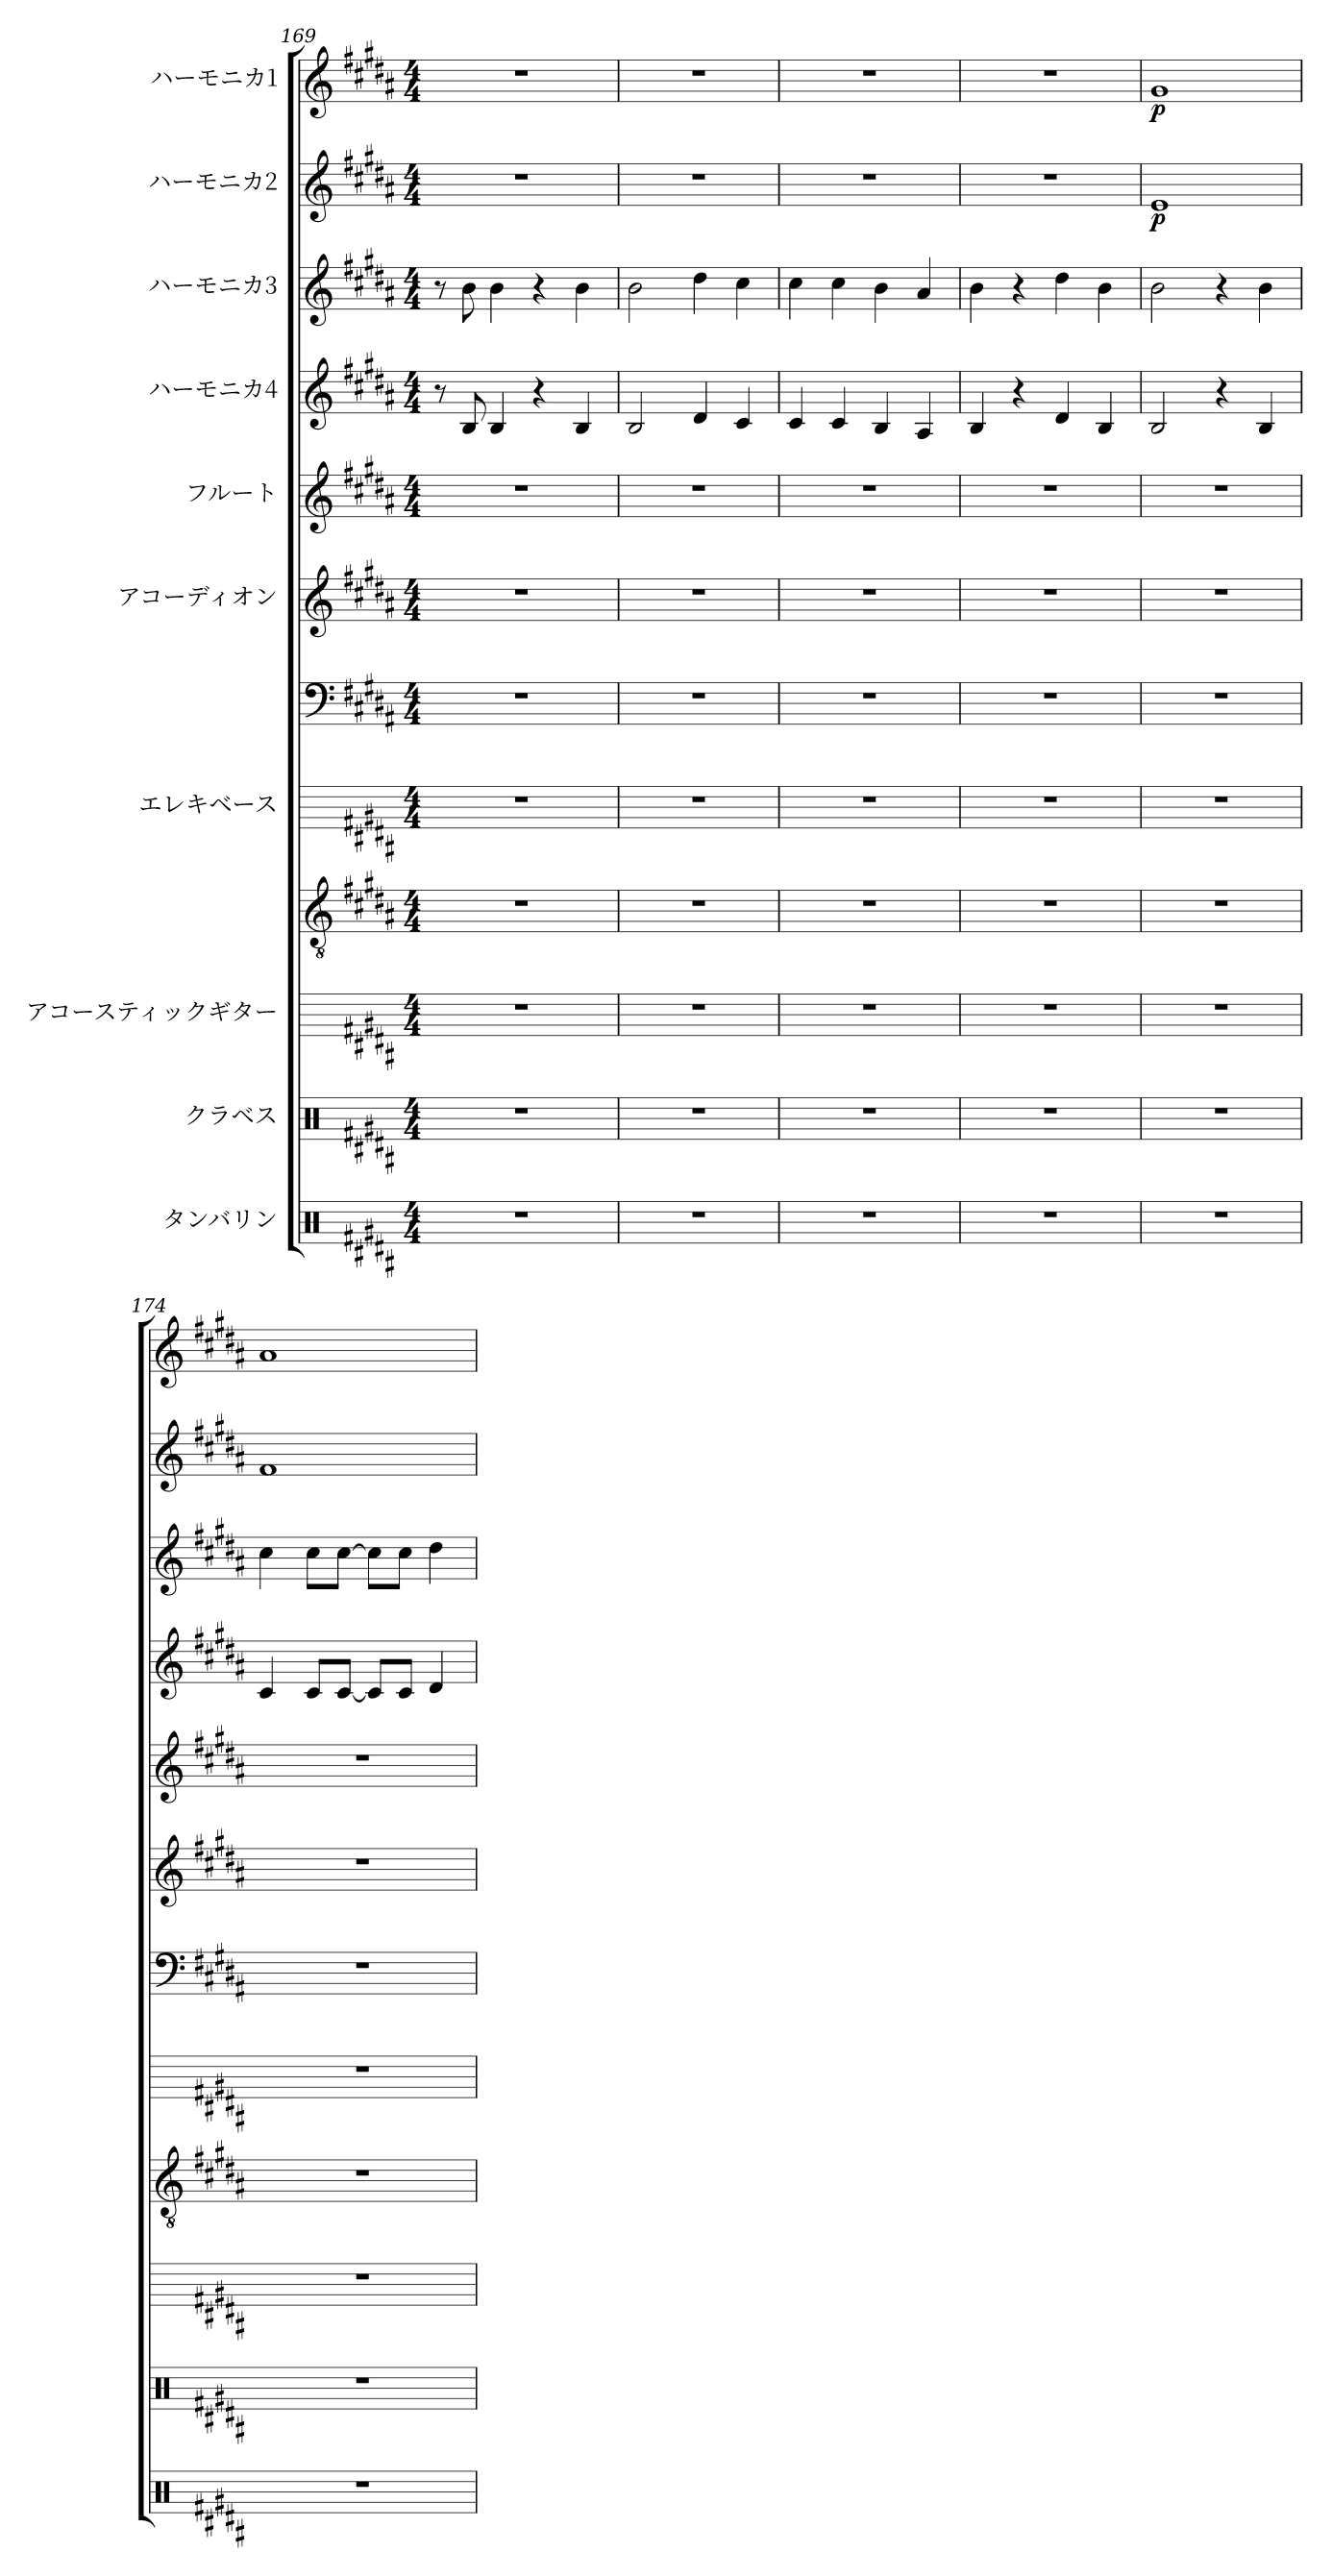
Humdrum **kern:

**kern	**kern	**kern	**kern	**kern	**kern	**kern	**kern	**kern	**kern	**kern	**dynam	**kern	**dynam
*part10	*part9	*part8	*part8	*part7	*part7	*part6	*part5	*part4	*part3	*part2	*part2	*part1	*part1
*staff12	*staff11	*staff10	*staff9	*staff8	*staff7	*staff6	*staff5	*staff4	*staff3	*staff2	*staff2	*staff1	*staff1
*I"タンバリン	*I"クラベス	*I"アコースティックギター	*	*I"エレキベース	*	*I"アコーディオン	*I"フルート	*I"ハーモニカ4	*I"ハーモニカ3	*I"ハーモニカ2	*	*I"ハーモニカ1	*
!!LO:PB:g=z
*clefX	*clefX	*	*clefGv2	*	*clefF4	*clefG2	*clefG2	*clefG2	*clefG2	*clefG2	*	*clefG2	*
*	*	*	*	*ITrd7c12	*ITrd7c12	*	*	*	*	*	*	*	*
*k[f#c#g#d#a#]	*k[f#c#g#d#a#]	*k[f#c#g#d#a#]	*k[f#c#g#d#a#]	*k[f#c#g#d#a#]	*k[f#c#g#d#a#]	*k[f#c#g#d#a#]	*k[f#c#g#d#a#]	*k[f#c#g#d#a#]	*k[f#c#g#d#a#]	*k[f#c#g#d#a#]	*	*k[f#c#g#d#a#]	*
*M4/4	*M4/4	*M4/4	*M4/4	*M4/4	*M4/4	*M4/4	*M4/4	*M4/4	*M4/4	*M4/4	*	*M4/4	*
=169	=169	=169	=169	=169	=169	=169	=169	=169	=169	=169	=169	=169	=169
1r	1r	1r	1r	1r	1r	1r	1r	8r	8r	1r	.	1r	.
.	.	.	.	.	.	.	.	8B/	8b\	.	.	.	.
.	.	.	.	.	.	.	.	4B/	4b\	.	.	.	.
.	.	.	.	.	.	.	.	4r	4r	.	.	.	.
.	.	.	.	.	.	.	.	4B/	4b\	.	.	.	.
=170	=170	=170	=170	=170	=170	=170	=170	=170	=170	=170	=170	=170	=170
1r	1r	1r	1r	1r	1r	1r	1r	2B/	2b\	1r	.	1r	.
.	.	.	.	.	.	.	.	4d#/	4dd#\	.	.	.	.
.	.	.	.	.	.	.	.	4c#/	4cc#\	.	.	.	.
=171	=171	=171	=171	=171	=171	=171	=171	=171	=171	=171	=171	=171	=171
1r	1r	1r	1r	1r	1r	1r	1r	4c#/	4cc#\	1r	.	1r	.
.	.	.	.	.	.	.	.	4c#/	4cc#\	.	.	.	.
.	.	.	.	.	.	.	.	4B/	4b\	.	.	.	.
.	.	.	.	.	.	.	.	4A#/	4a#/	.	.	.	.
=172	=172	=172	=172	=172	=172	=172	=172	=172	=172	=172	=172	=172	=172
1r	1r	1r	1r	1r	1r	1r	1r	4B/	4b\	1r	.	1r	.
.	.	.	.	.	.	.	.	4r	4r	.	.	.	.
.	.	.	.	.	.	.	.	4d#/	4dd#\	.	.	.	.
.	.	.	.	.	.	.	.	4B/	4b\	.	.	.	.
=173	=173	=173	=173	=173	=173	=173	=173	=173	=173	=173	=173	=173	=173
!	!	!	!	!	!	!	!	!	!	!	!LO:DY:b	!	!LO:DY:b
1r	1r	1r	1r	1r	1r	1r	1r	2B/	2b\	1e	p	1g#	p
.	.	.	.	.	.	.	.	4r	4r	.	.	.	.
.	.	.	.	.	.	.	.	4B/	4b\	.	.	.	.
=174	=174	=174	=174	=174	=174	=174	=174	=174	=174	=174	=174	=174	=174
1r	1r	1r	1r	1r	1r	1r	1r	4c#/	4cc#\	1f#	.	1a#	.
.	.	.	.	.	.	.	.	8c#/L	8cc#\L	.	.	.	.
.	.	.	.	.	.	.	.	[8c#/J	[8cc#\J	.	.	.	.
.	.	.	.	.	.	.	.	8c#/L]	8cc#\L]	.	.	.	.
.	.	.	.	.	.	.	.	8c#/J	8cc#\J	.	.	.	.
.	.	.	.	.	.	.	.	4d#/	4dd#\	.	.	.	.
=	=	=	=	=	=	=	=	=	=	=	=	=	=
*-	*-	*-	*-	*-	*-	*-	*-	*-	*-	*-	*-	*-	*-
